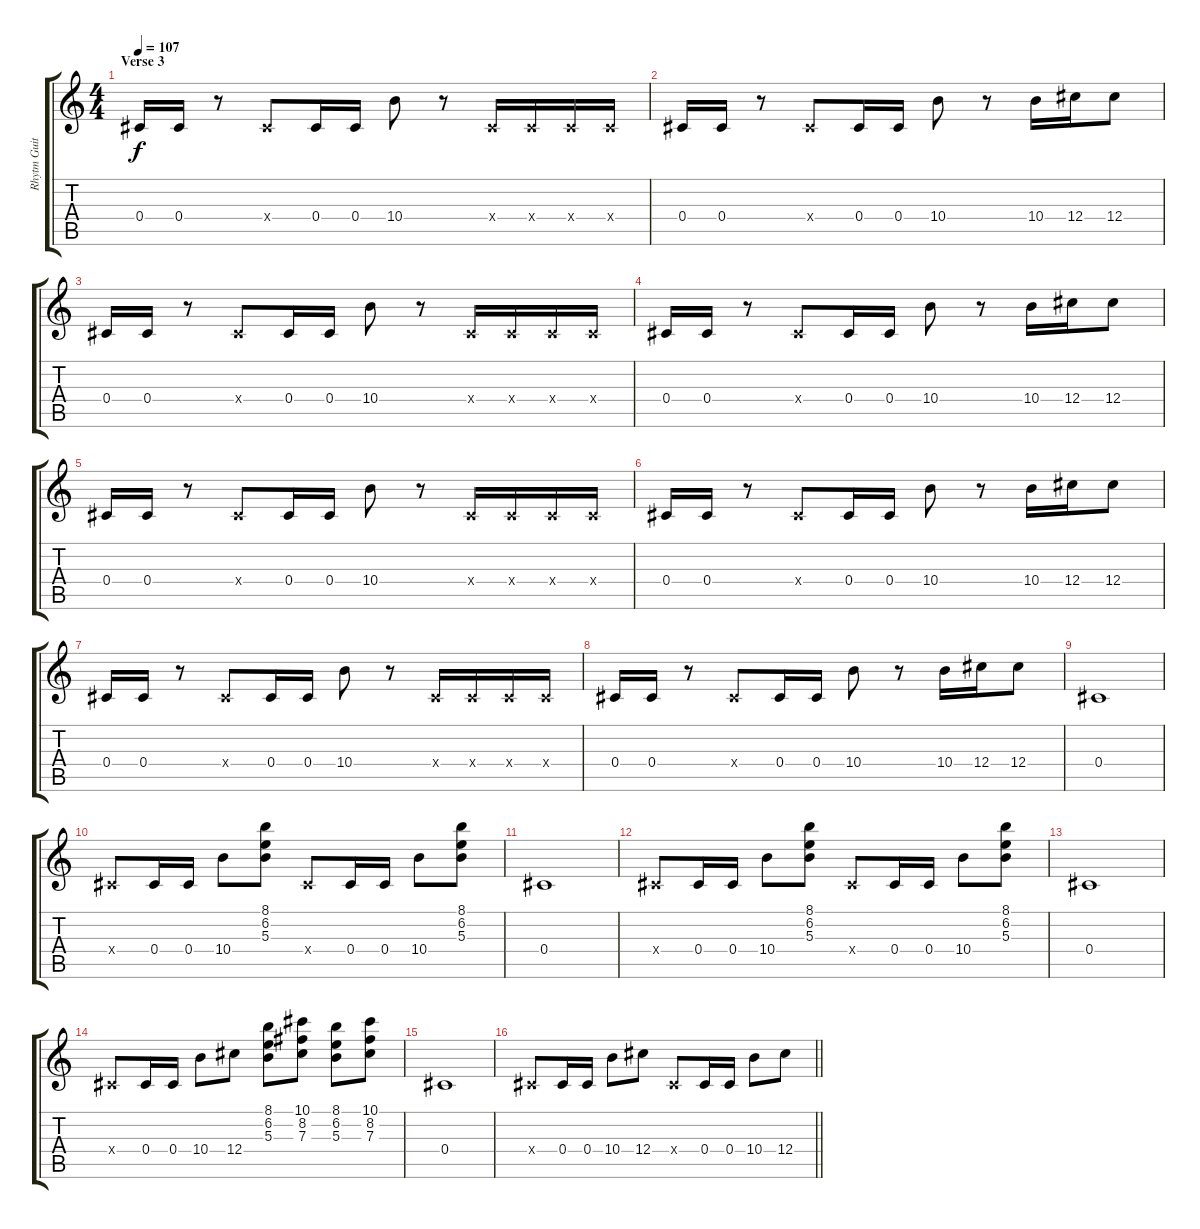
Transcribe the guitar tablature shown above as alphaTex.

\track ("Rhytm Guitar" "Rhytm Guit") {instrument distortionguitar}
\staff {score tabs}
\tuning (Eb4 Bb3 Gb3 Db3 Ab2 Db2) {hide}
\ts (4 4)
\section ("" "Verse 3")
\tempo 107
\clef g2
\ks c
0.4.16{dy f instrument distortionguitar} 0.4.16 r.8 0.4{x}.8 0.4.16 0.4.16 10.4.8 r.8 0.4{x}.16 0.4{x}.16 0.4{x}.16 0.4{x}.16 |
0.4.16 0.4.16 r.8 0.4{x}.8 0.4.16 0.4.16 10.4.8 r.8 10.4.16 12.4.16 12.4.8 |
0.4.16 0.4.16 r.8 0.4{x}.8 0.4.16 0.4.16 10.4.8 r.8 0.4{x}.16 0.4{x}.16 0.4{x}.16 0.4{x}.16 |
0.4.16 0.4.16 r.8 0.4{x}.8 0.4.16 0.4.16 10.4.8 r.8 10.4.16 12.4.16 12.4.8 |
0.4.16 0.4.16 r.8 0.4{x}.8 0.4.16 0.4.16 10.4.8 r.8 0.4{x}.16 0.4{x}.16 0.4{x}.16 0.4{x}.16 |
0.4.16 0.4.16 r.8 0.4{x}.8 0.4.16 0.4.16 10.4.8 r.8 10.4.16 12.4.16 12.4.8 |
0.4.16 0.4.16 r.8 0.4{x}.8 0.4.16 0.4.16 10.4.8 r.8 0.4{x}.16 0.4{x}.16 0.4{x}.16 0.4{x}.16 |
0.4.16 0.4.16 r.8 0.4{x}.8 0.4.16 0.4.16 10.4.8 r.8 10.4.16 12.4.16 12.4.8 |
0.4.1 |
0.4{x}.8 0.4.16 0.4.16 10.4.8 (8.1 6.2 5.3).8 0.4{x}.8 0.4.16 0.4.16 10.4.8 (8.1 6.2 5.3).8 |
0.4.1 |
0.4{x}.8 0.4.16 0.4.16 10.4.8 (8.1 6.2 5.3).8 0.4{x}.8 0.4.16 0.4.16 10.4.8 (8.1 6.2 5.3).8 |
0.4.1 |
0.4{x}.8 0.4.16 0.4.16 10.4.8 12.4.8 (8.1 6.2 5.3).8 (10.1 8.2 7.3).8 (8.1 6.2 5.3).8 (10.1 8.2 7.3).8 |
0.4.1 |
\barLineRight lightlight
0.4{x}.8 0.4.16 0.4.16 10.4.8 12.4.8 0.4{x}.8 0.4.16 0.4.16 10.4.8 12.4.8
